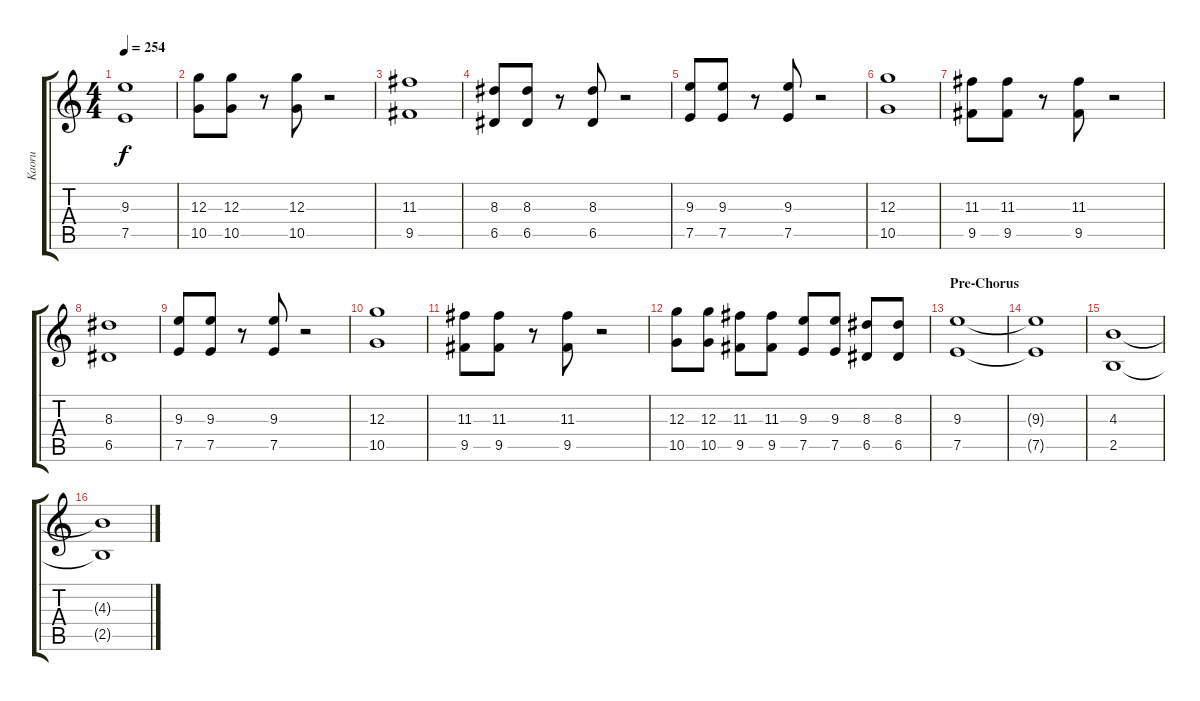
\track ("Kaoru" "Kaoru") {instrument distortionguitar}
\staff {score tabs}
\tuning (E4 B3 G3 D3 A2 E2) {hide}
\ts (4 4)
\tempo 254
\clef g2
\ks c
(9.3 7.5).1{dy f} |
(12.3 10.5).8 (12.3 10.5).8 r.8 (12.3 10.5).8 r.2 |
(11.3 9.5).1 |
(8.3 6.5).8 (8.3 6.5).8 r.8 (8.3 6.5).8 r.2 |
(9.3 7.5).8 (9.3 7.5).8 r.8 (9.3 7.5).8 r.2 |
(12.3 10.5).1 |
(11.3 9.5).8 (11.3 9.5).8 r.8 (11.3 9.5).8 r.2 |
(8.3 6.5).1 |
(9.3 7.5).8 (9.3 7.5).8 r.8 (9.3 7.5).8 r.2 |
(12.3 10.5).1 |
(11.3 9.5).8 (11.3 9.5).8 r.8 (11.3 9.5).8 r.2 |
(12.3 10.5).8 (12.3 10.5).8 (11.3 9.5).8 (11.3 9.5).8 (9.3 7.5).8 (9.3 7.5).8 (8.3 6.5).8 (8.3 6.5).8 |
\section ("" "Pre-Chorus")
(9.3 7.5).1 |
(9.3{t} 7.5{t}).1 |
(4.3 2.5).1 |
(4.3{t} 2.5{t}).1
